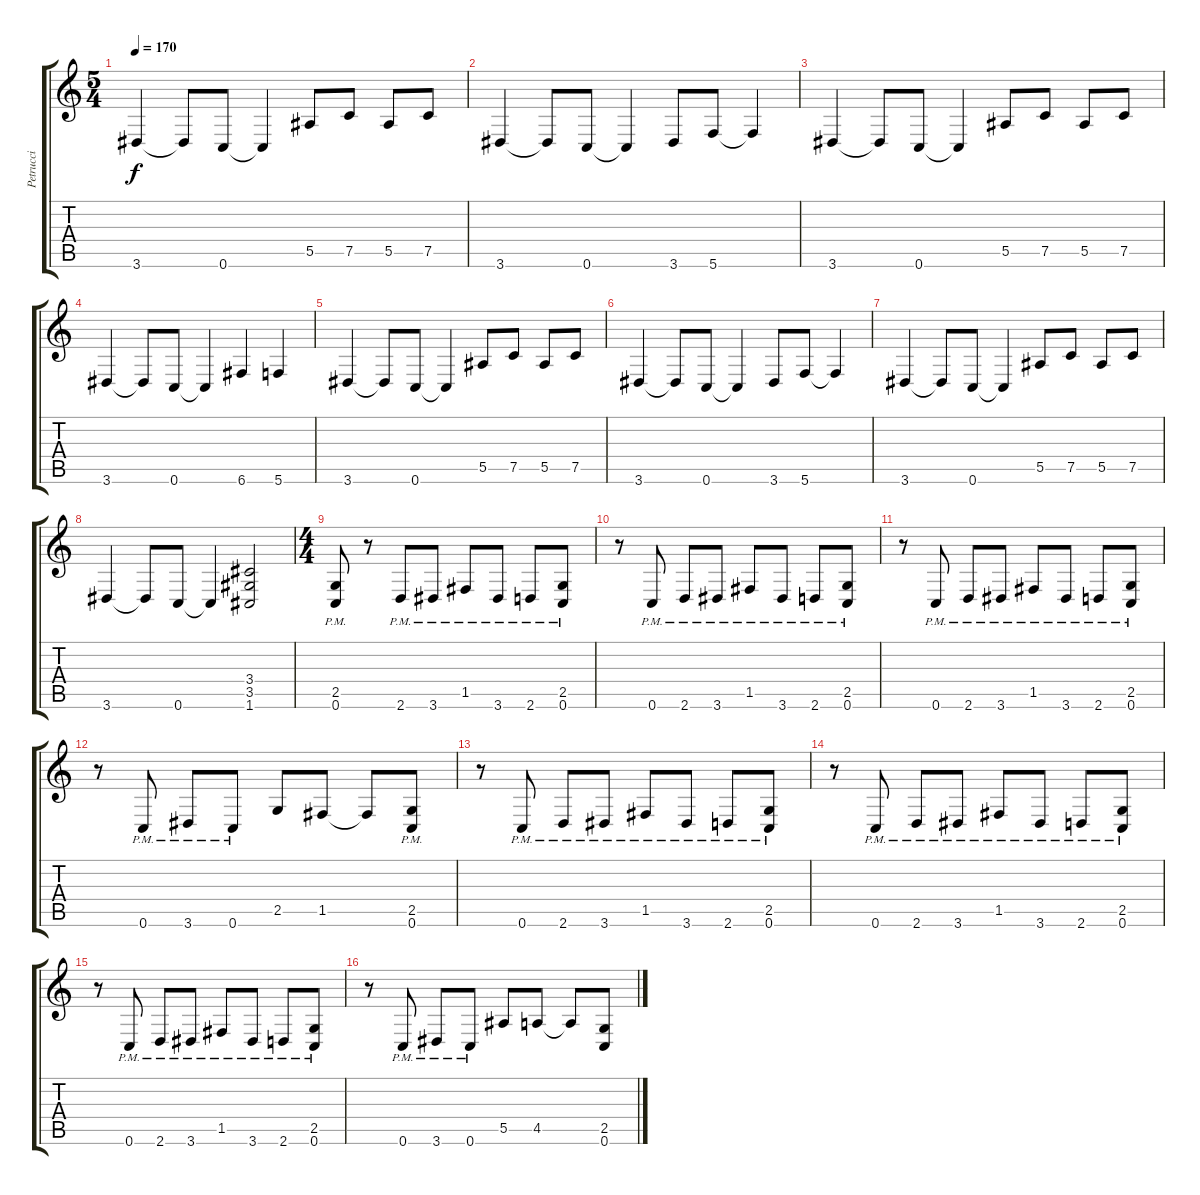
\track ("Petrucci" "Petrucci") {instrument distortionguitar}
\staff {score tabs}
\tuning (C4 G3 Eb3 Bb2 F2 C2) {hide}
\ts (5 4)
\tempo 170
\clef g2
\ks c
3.6.4{dy f} 3.6{t}.8 0.6.8 0.6{t}.4 5.5.8 7.5.8 5.5.8 7.5.8 |
3.6.4 3.6{t}.8 0.6.8 0.6{t}.4 3.6.8 5.6.8 5.6{t}.4 |
3.6.4 3.6{t}.8 0.6.8 0.6{t}.4 5.5.8 7.5.8 5.5.8 7.5.8 |
3.6.4 3.6{t}.8 0.6.8 0.6{t}.4 6.6.4 5.6.4 |
3.6.4 3.6{t}.8 0.6.8 0.6{t}.4 5.5.8 7.5.8 5.5.8 7.5.8 |
3.6.4 3.6{t}.8 0.6.8 0.6{t}.4 3.6.8 5.6.8 5.6{t}.4 |
3.6.4 3.6{t}.8 0.6.8 0.6{t}.4 5.5.8 7.5.8 5.5.8 7.5.8 |
3.6.4 3.6{t}.8 0.6.8 0.6{t}.4 (3.4 3.5 1.6).2 |
\ts (4 4)
(2.5{pm} 0.6{pm}).8 r.8 2.6{pm}.8 3.6{pm}.8 1.5{pm}.8 3.6{pm}.8 2.6{pm}.8 (2.5{pm} 0.6{pm}).8 |
r.8 0.6{pm}.8 2.6{pm}.8 3.6{pm}.8 1.5{pm}.8 3.6{pm}.8 2.6{pm}.8 (2.5{pm} 0.6{pm}).8 |
r.8 0.6{pm}.8 2.6{pm}.8 3.6{pm}.8 1.5{pm}.8 3.6{pm}.8 2.6{pm}.8 (2.5{pm} 0.6{pm}).8 |
r.8 0.6{pm}.8 3.6{pm}.8 0.6{pm}.8 2.5.8 1.5.8 1.5{t}.8 (2.5{pm} 0.6{pm}).8 |
r.8 0.6{pm}.8 2.6{pm}.8 3.6{pm}.8 1.5{pm}.8 3.6{pm}.8 2.6{pm}.8 (2.5{pm} 0.6{pm}).8 |
r.8 0.6{pm}.8 2.6{pm}.8 3.6{pm}.8 1.5{pm}.8 3.6{pm}.8 2.6{pm}.8 (2.5{pm} 0.6{pm}).8 |
r.8 0.6{pm}.8 2.6{pm}.8 3.6{pm}.8 1.5{pm}.8 3.6{pm}.8 2.6{pm}.8 (2.5{pm} 0.6{pm}).8 |
r.8 0.6{pm}.8 3.6{pm}.8 0.6{pm}.8 5.5.8 4.5.8 4.5{t}.8 (2.5 0.6).8
